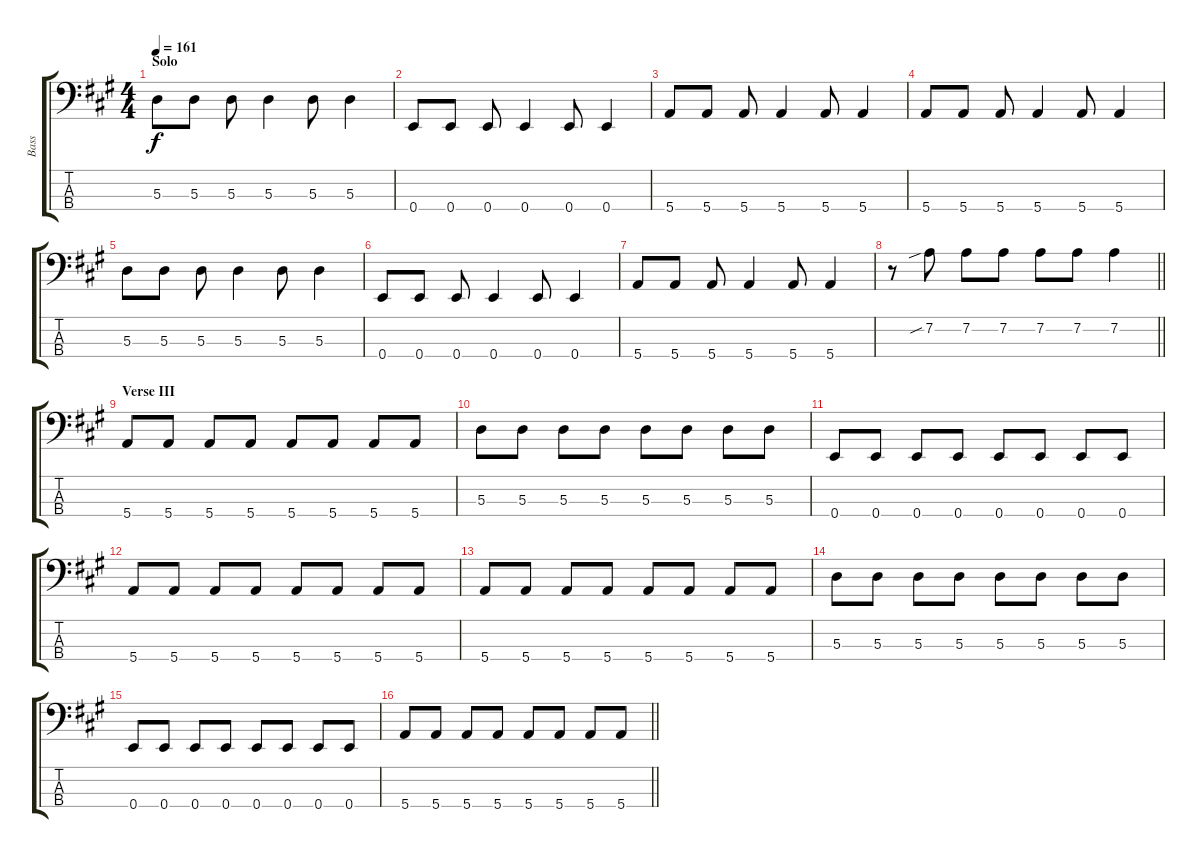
\track ("Bass" "Bass") {instrument electricbassfinger}
\staff {score tabs}
\tuning (G2 D2 A1 E1) {hide}
\ts (4 4)
\section ("" "Solo")
\tempo 161
\clef f4
\ks a
5.3.8{dy f} 5.3.8 5.3.8 5.3.4 5.3.8 5.3.4 |
0.4.8 0.4.8 0.4.8 0.4.4 0.4.8 0.4.4 |
5.4.8 5.4.8 5.4.8 5.4.4 5.4.8 5.4.4 |
5.4.8 5.4.8 5.4.8 5.4.4 5.4.8 5.4.4 |
5.3.8 5.3.8 5.3.8 5.3.4 5.3.8 5.3.4 |
0.4.8 0.4.8 0.4.8 0.4.4 0.4.8 0.4.4 |
5.4.8 5.4.8 5.4.8 5.4.4 5.4.8 5.4.4 |
\barLineRight lightlight
r.8 7.2{sib}.8 7.2.8 7.2.8 7.2.8 7.2.8 7.2.4 |
\section ("" "Verse III")
5.4.8 5.4.8 5.4.8 5.4.8 5.4.8 5.4.8 5.4.8 5.4.8 |
5.3.8 5.3.8 5.3.8 5.3.8 5.3.8 5.3.8 5.3.8 5.3.8 |
0.4.8 0.4.8 0.4.8 0.4.8 0.4.8 0.4.8 0.4.8 0.4.8 |
5.4.8 5.4.8 5.4.8 5.4.8 5.4.8 5.4.8 5.4.8 5.4.8 |
5.4.8 5.4.8 5.4.8 5.4.8 5.4.8 5.4.8 5.4.8 5.4.8 |
5.3.8 5.3.8 5.3.8 5.3.8 5.3.8 5.3.8 5.3.8 5.3.8 |
0.4.8 0.4.8 0.4.8 0.4.8 0.4.8 0.4.8 0.4.8 0.4.8 |
\barLineRight lightlight
5.4.8 5.4.8 5.4.8 5.4.8 5.4.8 5.4.8 5.4.8 5.4.8
